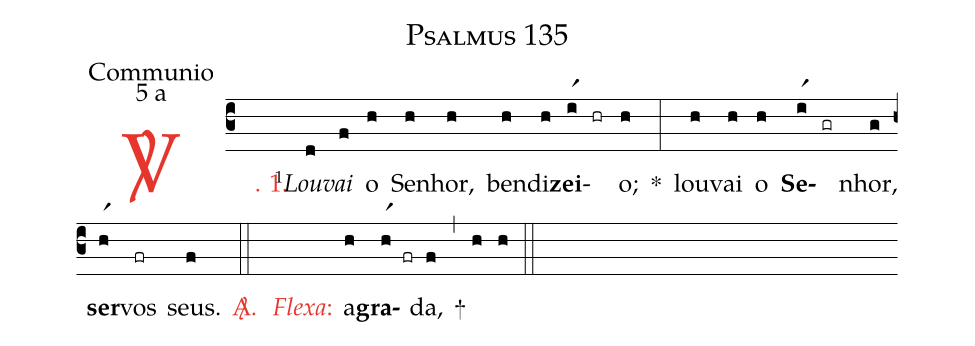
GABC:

name: Psalmus 135;
office-part: Communio;
mode: 5;
mode-differentia: a;
%%
(c3)

<c><sp>V/</sp>. 1.</c>() <v>\VSup{1}</v><i>Lou</i>(d)<i>vai</i>(f) o(h) Se(h)nhor,(h) ben(h)di(h)<b>zei</b>-(ir1)(hr)o;(h) *(:) lou(h)vai(h) o(h) <b>Se</b>(ir1)(gr)nhor,(g) <b>ser</b>(hr1)vos(fr) seus.(f)

<c><sp>A/</sp>.</c>(::)

<nlba><c><i>Flexa</i>:</c>() a</nlba>(h)<b>gra</b>(hr1 fr)da,(f) +(,) (h) (h)

(::)
